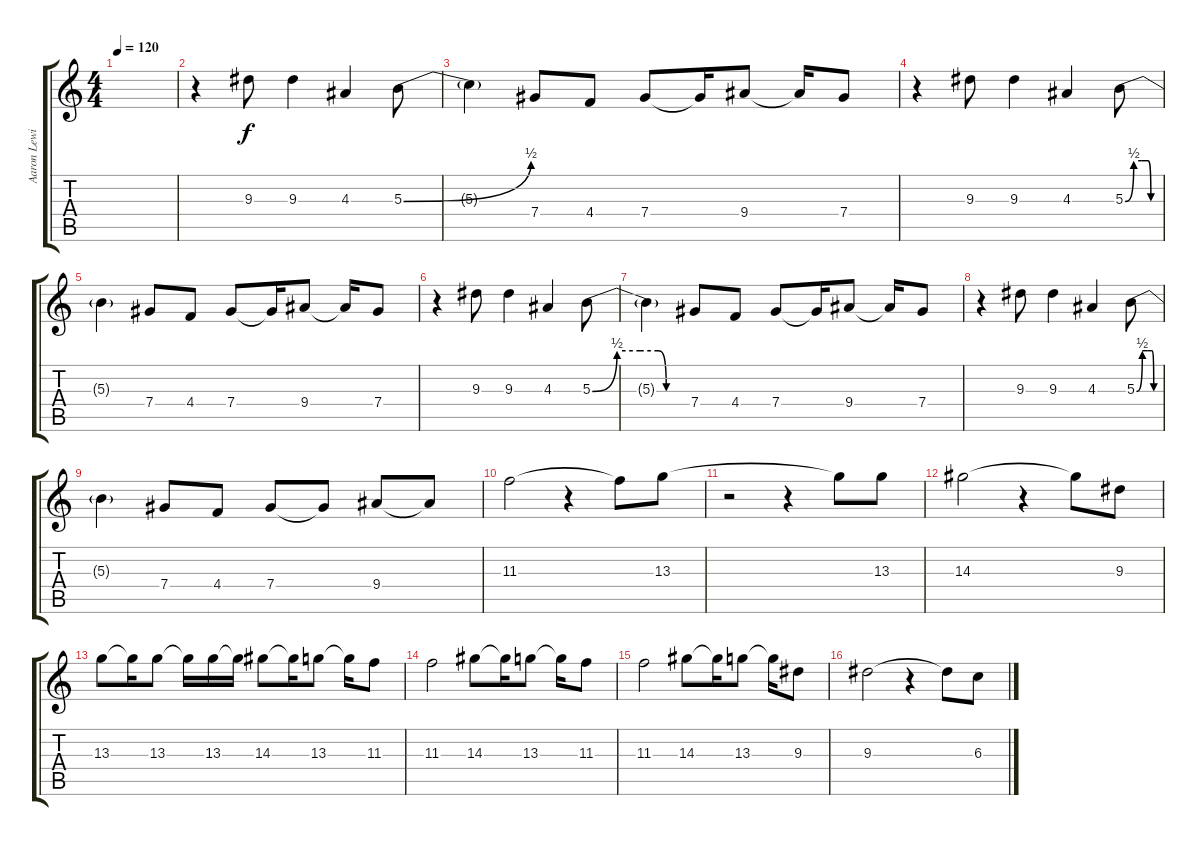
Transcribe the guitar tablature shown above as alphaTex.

\track ("Aaron Lewis Vocals" "Aaron Lewi") {instrument acousticguitarnylon}
\staff {score tabs}
\tuning (Eb4 Bb3 Gb3 Db3 Ab2 Eb2) {hide}
\ts (4 4)
\tempo 120
\clef g2
\ks c
|
r.4 9.3.8 9.3.4 4.3.4 5.3{be (bend 0 0 60 2)}.8 |
5.3{t}.4 7.4.8 4.4.8 7.4.8 7.4{t}.16 9.4.8 9.4{t}.16 7.4.8 |
r.4 9.3.8 9.3.4 4.3.4 5.3{be (custom 0 0 15 2 29 2 40 2 45 0 60 0)}.8 |
5.3{t}.4 7.4.8 4.4.8 7.4.8 7.4{t}.16 9.4.8 9.4{t}.16 7.4.8 |
r.4 9.3.8 9.3.4 4.3.4 5.3{be (custom 0 0 15 2 29 2 40 2 45 0 60 0)}.8 |
5.3{t}.4 7.4.8 4.4.8 7.4.8 7.4{t}.16 9.4.8 9.4{t}.16 7.4.8 |
r.4 9.3.8 9.3.4 4.3.4 5.3{be (custom 0 0 15 2 29 2 40 2 45 0 60 0)}.8 |
5.3{t}.4 7.4.8 4.4.8 7.4.8 7.4{t}.8 9.4.8 9.4{t}.8 |
11.3.2 r.4 11.3{t}.8 13.3.8 |
r.2 r.4 13.3{t}.8 13.3.8 |
14.3.2 r.4 14.3{t}.8 9.3.8 |
13.3.8 13.3{t}.16 13.3.8 13.3{t}.16 13.3.16 13.3{t}.16 14.3.8 14.3{t}.16 13.3.8 13.3{t}.16 11.3.8 |
11.3.2 14.3.8 14.3{t}.16 13.3.8 13.3{t}.16 11.3.8 |
11.3.2 14.3.8 14.3{t}.16 13.3.8 13.3{t}.16 9.3.8 |
9.3.2 r.4 9.3{t}.8 6.3.8
